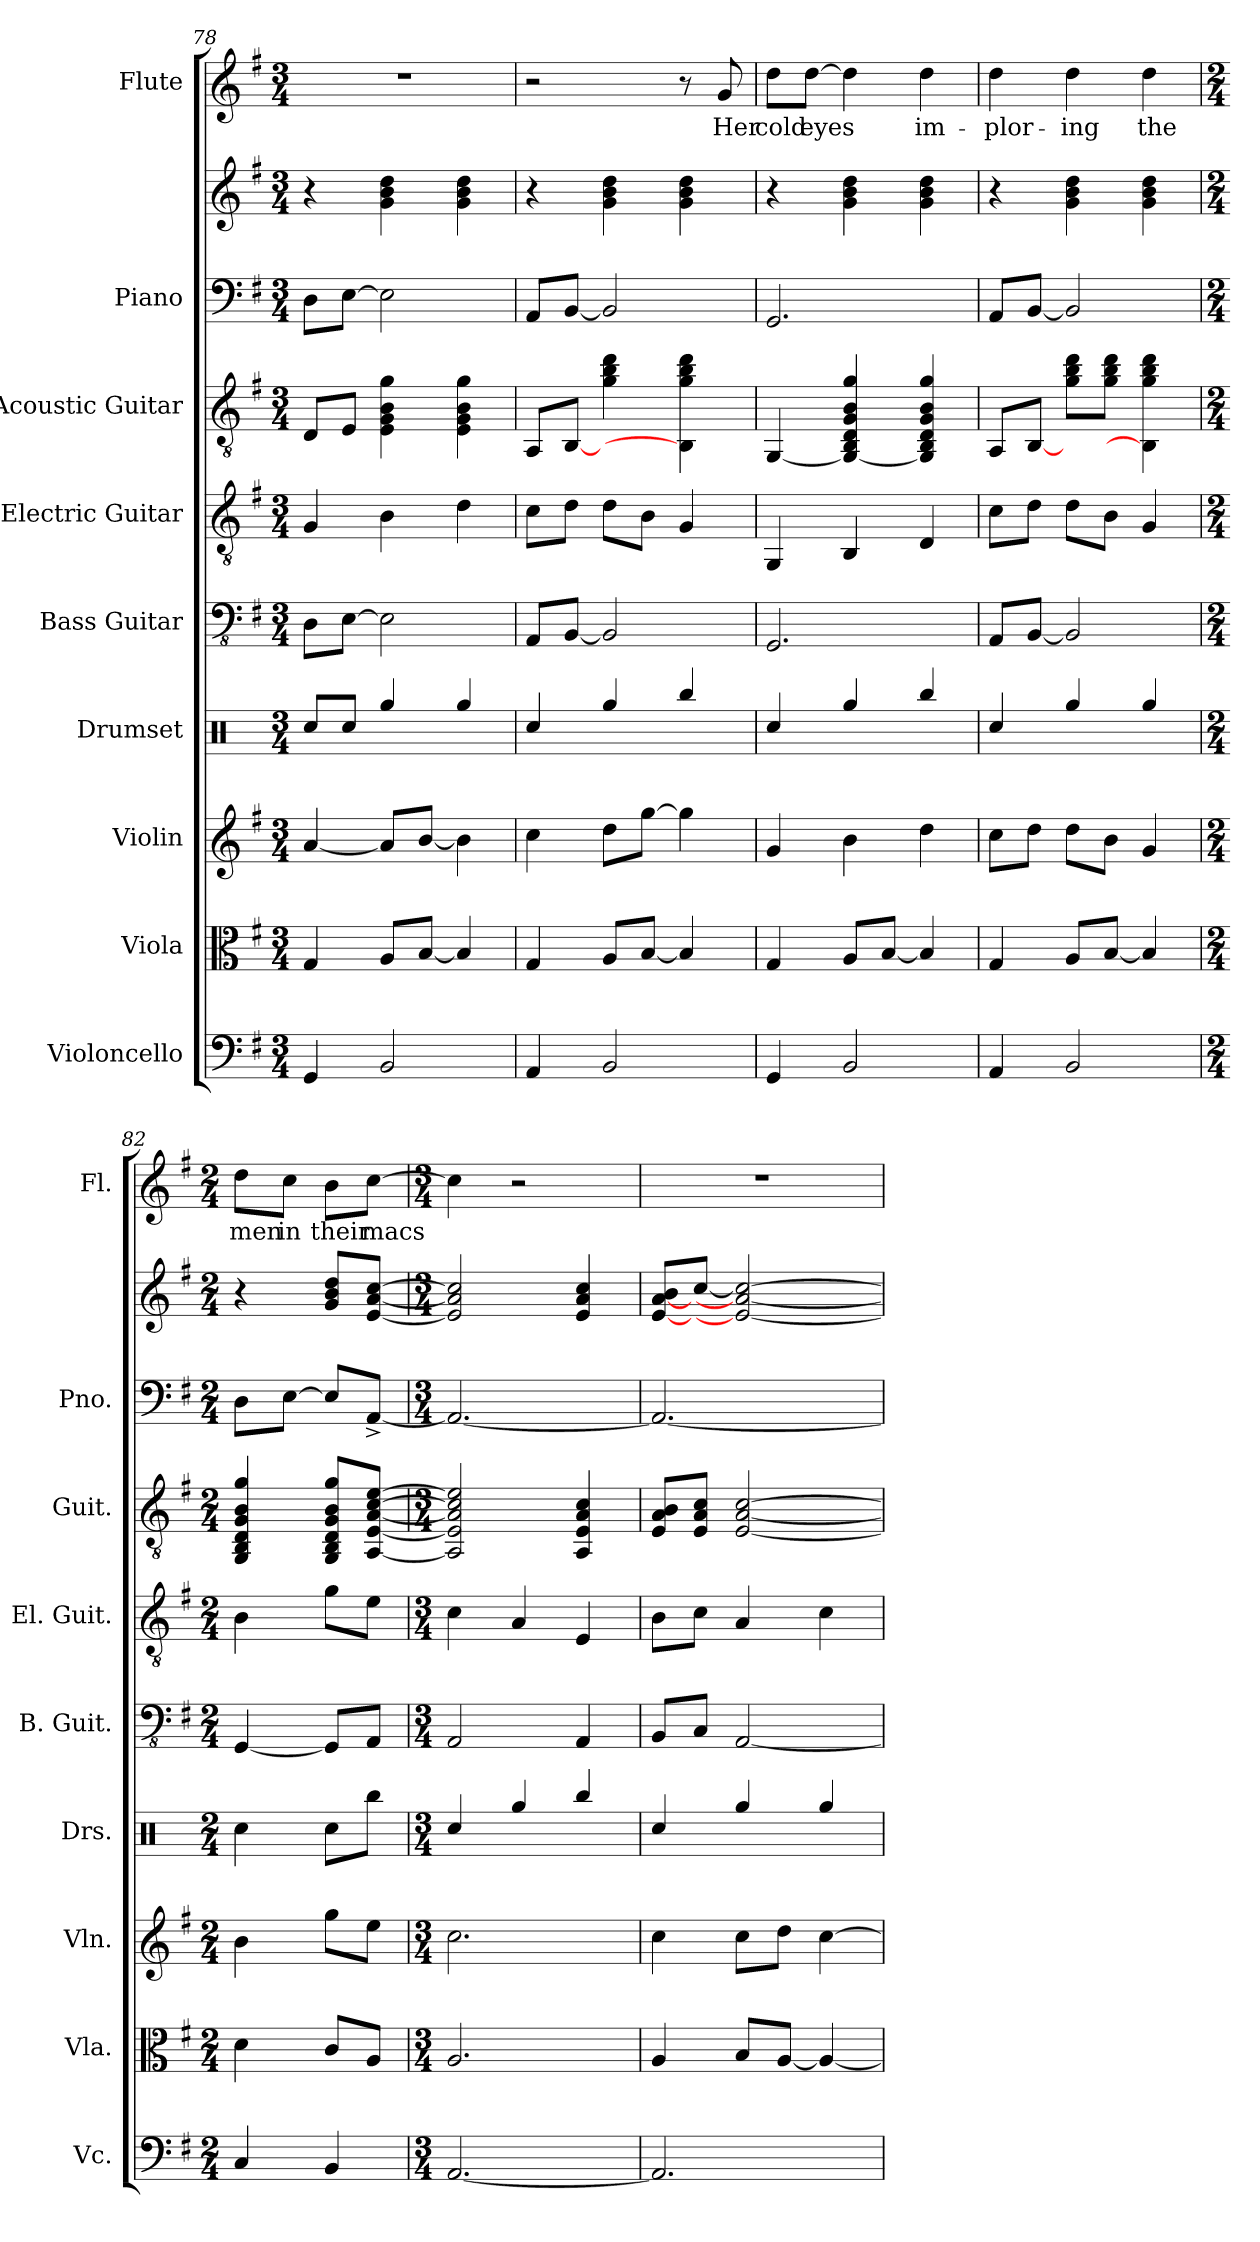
**kern	**kern	**kern	**kern	**kern	**kern	**kern	**kern	**kern	**kern	**text
*part9	*part8	*part7	*part6	*part5	*part4	*part3	*part2	*part2	*part1	*part1
*staff10	*staff9	*staff8	*staff7	*staff6	*staff5	*staff4	*staff3	*staff2	*staff1	*staff1
*I"Violoncello	*I"Viola	*I"Violin	*I"Drumset	*I"Bass Guitar	*I"Electric Guitar	*I"Acoustic Guitar	*I"Piano	*	*I"Flute	*
*I'Vc.	*I'Vla.	*I'Vln.	*I'Drs.	*I'B. Guit.	*I'El. Guit.	*I'Guit.	*I'Pno.	*	*I'Fl.	*
*clefF4	*clefC3	*clefG2	*clefX	*clefFv4	*clefGv2	*clefGv2	*clefF4	*clefG2	*clefG2	*
*k[f#]	*k[f#]	*k[f#]	*k[]	*k[f#]	*k[f#]	*k[f#]	*k[f#]	*k[f#]	*k[f#]	*
*M3/4	*M3/4	*M3/4	*M3/4	*M3/4	*M3/4	*M3/4	*M3/4	*M3/4	*M3/4	*
=78	=78	=78	=78	=78	=78	=78	=78	=78	=78	=78
4GG/	4G/	[4a/	8Rcc/L	8DD\L	4G/	8D/L	8D\L	4r	2.r	.
.	.	.	8Rcc/J	[8EE\J	.	8E/J	[8E\J	.	.	.
2BB/	8A/L	8a/L]	4Rgg/	2EE\]	4B\	4E\ 4G\ 4B\ 4g\	2E\]	4g\ 4b\ 4dd\	.	.
.	[8B/J	[8b/J	.	.	.	.	.	.	.	.
.	4B/]	4b\]	4Rgg/	.	4d\	4E\ 4G\ 4B\ 4g\	.	4g\ 4b\ 4dd\	.	.
=79	=79	=79	=79	=79	=79	=79	=79	=79	=79	=79
4AA/	4G/	4cc\	4Rcc/	8AAA/L	8c\L	8AA/L	8AA/L	4r	2r	.
.	.	.	.	[8BBB/J	8d\J	[8BB/J	[8BB/J	.	.	.
2BB/	8A/L	8dd\L	4Rgg/	2BBB/]	8d\L	4g\ 4b\ 4dd\	2BB/]	4g\ 4b\ 4dd\	.	.
.	[8B/J	[8gg\J	.	.	8B\J	.	.	.	.	.
.	4B/]	4gg\]	4Rbb/	.	4G/	4BB\] 4g\ 4b\ 4dd\	.	4g\ 4b\ 4dd\	8r	.
.	.	.	.	.	.	.	.	.	8g/	Her
!!LO:PB:g=z
=80	=80	=80	=80	=80	=80	=80	=80	=80	=80	=80
4GG/	4G/	4g/	4Rcc/	2.GGG/	4GG/	[4GG/	2.GG/	4r	8dd\L	cold
.	.	.	.	.	.	.	.	.	[8dd\J	eyes
2BB/	8A/L	4b\	4Rgg/	.	4BB/	4GG/_ 4BB/ 4D/ 4G/ 4B/ 4g/	.	4g\ 4b\ 4dd\	4dd\]	.
.	[8B/J	.	.	.	.	.	.	.	.	.
.	4B/]	4dd\	4Rbb/	.	4D/	4GG/] 4BB/ 4D/ 4G/ 4B/ 4g/	.	4g\ 4b\ 4dd\	4dd\	im-
=81	=81	=81	=81	=81	=81	=81	=81	=81	=81	=81
4AA/	4G/	8cc\L	4Rcc/	8AAA/L	8c\L	8AA/L	8AA/L	4r	4dd\	-plor-
.	.	8dd\J	.	[8BBB/J	8d\J	[8BB/J	[8BB/J	.	.	.
2BB/	8A/L	8dd\L	4Rgg/	2BBB/]	8d\L	8g\ 8b\ 8dd\L	2BB/]	4g\ 4b\ 4dd\	4dd\	-ing
.	[8B/J	8b\J	.	.	8B\J	8g\ 8b\ 8dd\J	.	.	.	.
.	4B/]	4g/	4Rgg/	.	4G/	4BB\] 4g\ 4b\ 4dd\	.	4g\ 4b\ 4dd\	4dd\	the
=82	=82	=82	=82	=82	=82	=82	=82	=82	=82	=82
*M2/4	*M2/4	*M2/4	*M2/4	*M2/4	*M2/4	*M2/4	*M2/4	*M2/4	*M2/4	*
4C/	4d\	4b\	4Rcc\	[4GGG/	4B\	4GG/ 4BB/ 4D/ 4G/ 4B/ 4g/	8D\L	4r	8dd\L	men
.	.	.	.	.	.	.	[8E\J	.	8cc\J	in
4BB/	8c/L	8gg\L	8Rcc\L	8GGG/L]	8g\L	8GG/ 8BB/ 8D/ 8G/ 8B/ 8g/L	8E/L]	8g/ 8b/ 8dd/L	8b\L	their
.	8A/J	8ee\J	8Rbb\J	8AAA/J	8e\J	[8AA/ [8E/ [8A/ [8c/ [8e/J	[8AA^/J	[8e/ [8a/ [8cc/J	[8cc\J	macs
=83	=83	=83	=83	=83	=83	=83	=83	=83	=83	=83
*M3/4	*M3/4	*M3/4	*M3/4	*M3/4	*M3/4	*M3/4	*M3/4	*M3/4	*M3/4	*
[2.AA/	2.A/	2.cc\	4Rcc/	2AAA/	4c\	2AA/] 2E/] 2A/] 2c/] 2e/]	2.AA/_	2e/] 2a/] 2cc/]	4cc\]	.
.	.	.	4Rgg/	.	4A/	.	.	.	2r	.
.	.	.	4Rbb/	4AAA/	4E/	4AA/ 4E/ 4A/ 4c/	.	4e/ 4a/ 4cc/	.	.
=84	=84	=84	=84	=84	=84	=84	=84	=84	=84	=84
2.AA/]	4A/	4cc\	4Rcc/	8BBB/L	8B\L	8E/ 8A/ 8B/L	2.AA/_	[8e/ [8a/ 8b/L	2.r	.
.	.	.	.	8CC/J	8c\J	8E/ 8A/ 8c/J	.	[8cc/J	.	.
.	8B/L	8cc\L	4Rgg/	[2AAA/	4A/	[2E/ [2A/ [2c/	.	2e/_ 2a/_ 2cc/_	.	.
.	[8A/J	8dd\J	.	.	.	.	.	.	.	.
.	4A/_	[4cc\	4Rgg/	.	4c\	.	.	.	.	.
=	=	=	=	=	=	=	=	=	=	=
*-	*-	*-	*-	*-	*-	*-	*-	*-	*-	*-
